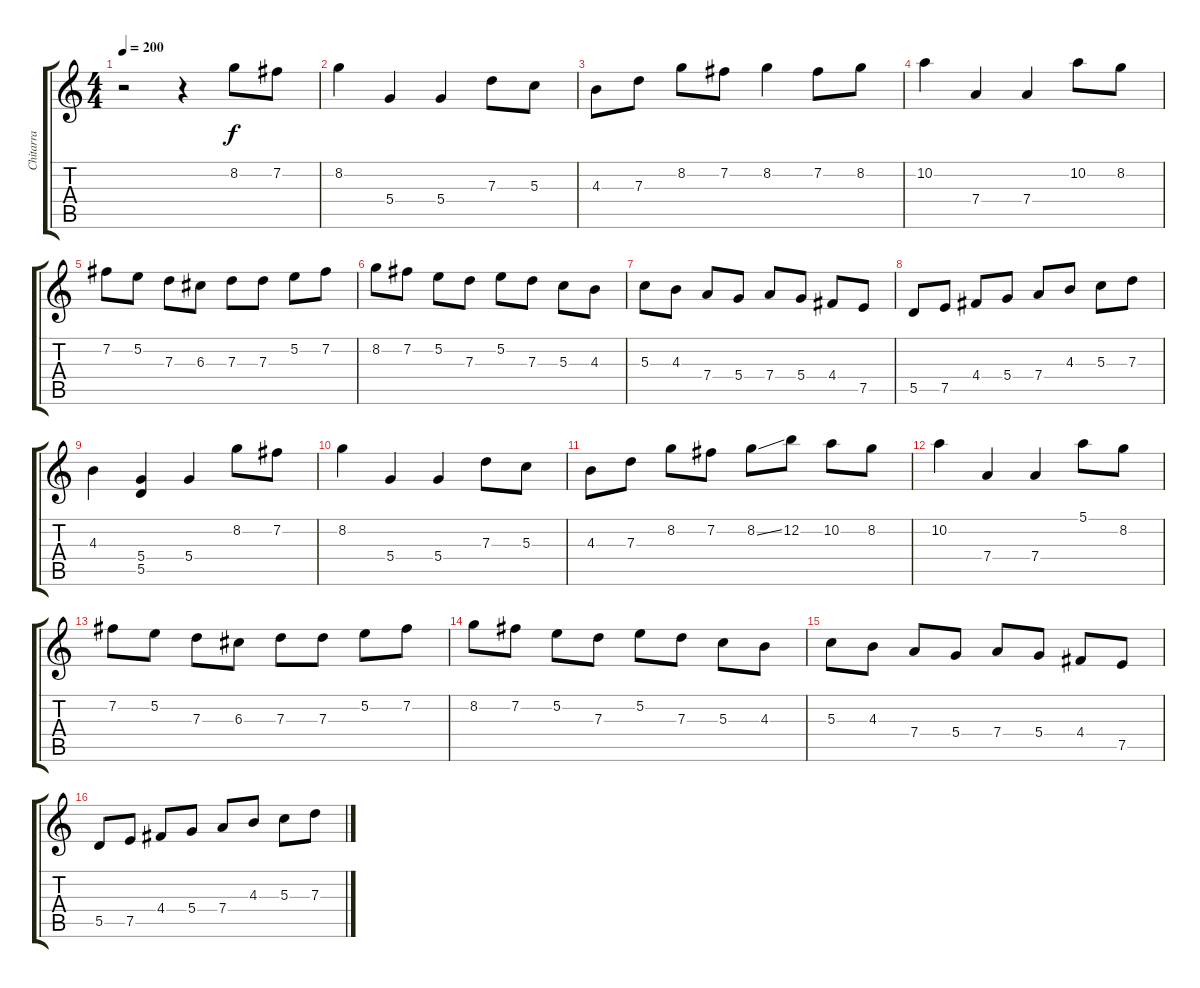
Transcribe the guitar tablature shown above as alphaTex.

\track ("Chitarra" "Chitarra") {instrument distortionguitar}
\staff {score tabs}
\tuning (E4 B3 G3 D3 A2 E2) {hide}
\ts (4 4)
\tempo 200
\clef g2
\ks c
r.2{dy f instrument distortionguitar} r.4 8.2.8 7.2.8 |
8.2.4 5.4.4 5.4.4 7.3.8 5.3.8 |
4.3.8 7.3.8 8.2.8 7.2.8 8.2.4 7.2.8 8.2.8 |
10.2.4 7.4.4 7.4.4 10.2.8 8.2.8 |
7.2.8 5.2.8 7.3.8 6.3.8 7.3.8 7.3.8 5.2.8 7.2.8 |
8.2.8 7.2.8 5.2.8 7.3.8 5.2.8 7.3.8 5.3.8 4.3.8 |
5.3.8 4.3.8 7.4.8 5.4.8 7.4.8 5.4.8 4.4.8 7.5.8 |
5.5.8 7.5.8 4.4.8 5.4.8 7.4.8 4.3.8 5.3.8 7.3.8 |
4.3.4 (5.4 5.5).4 5.4.4 8.2.8 7.2.8 |
8.2.4 5.4.4 5.4.4 7.3.8 5.3.8 |
4.3.8 7.3.8 8.2.8 7.2.8 8.2{ss}.8 12.2.8 10.2.8 8.2.8 |
10.2.4 7.4.4 7.4.4 5.1.8 8.2.8 |
7.2.8 5.2.8 7.3.8 6.3.8 7.3.8 7.3.8 5.2.8 7.2.8 |
8.2.8 7.2.8 5.2.8 7.3.8 5.2.8 7.3.8 5.3.8 4.3.8 |
5.3.8 4.3.8 7.4.8 5.4.8 7.4.8 5.4.8 4.4.8 7.5.8 |
5.5.8 7.5.8 4.4.8 5.4.8 7.4.8 4.3.8 5.3.8 7.3.8
